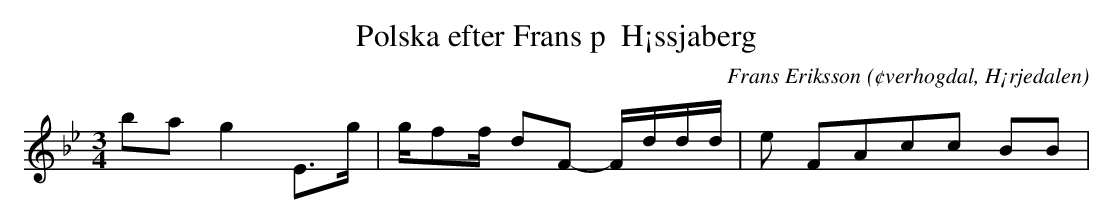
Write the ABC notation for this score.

X:1
T:Polska efter Frans p  H¡ssjaberg
O:¢verhogdal, H¡rjedalen
M:3/4
C:Frans Eriksson
K:Bb
ba g2 E>g |g/ff/- dF- F/d/d/d/|e F4/3A4/3c2/3c2/3 BB|
